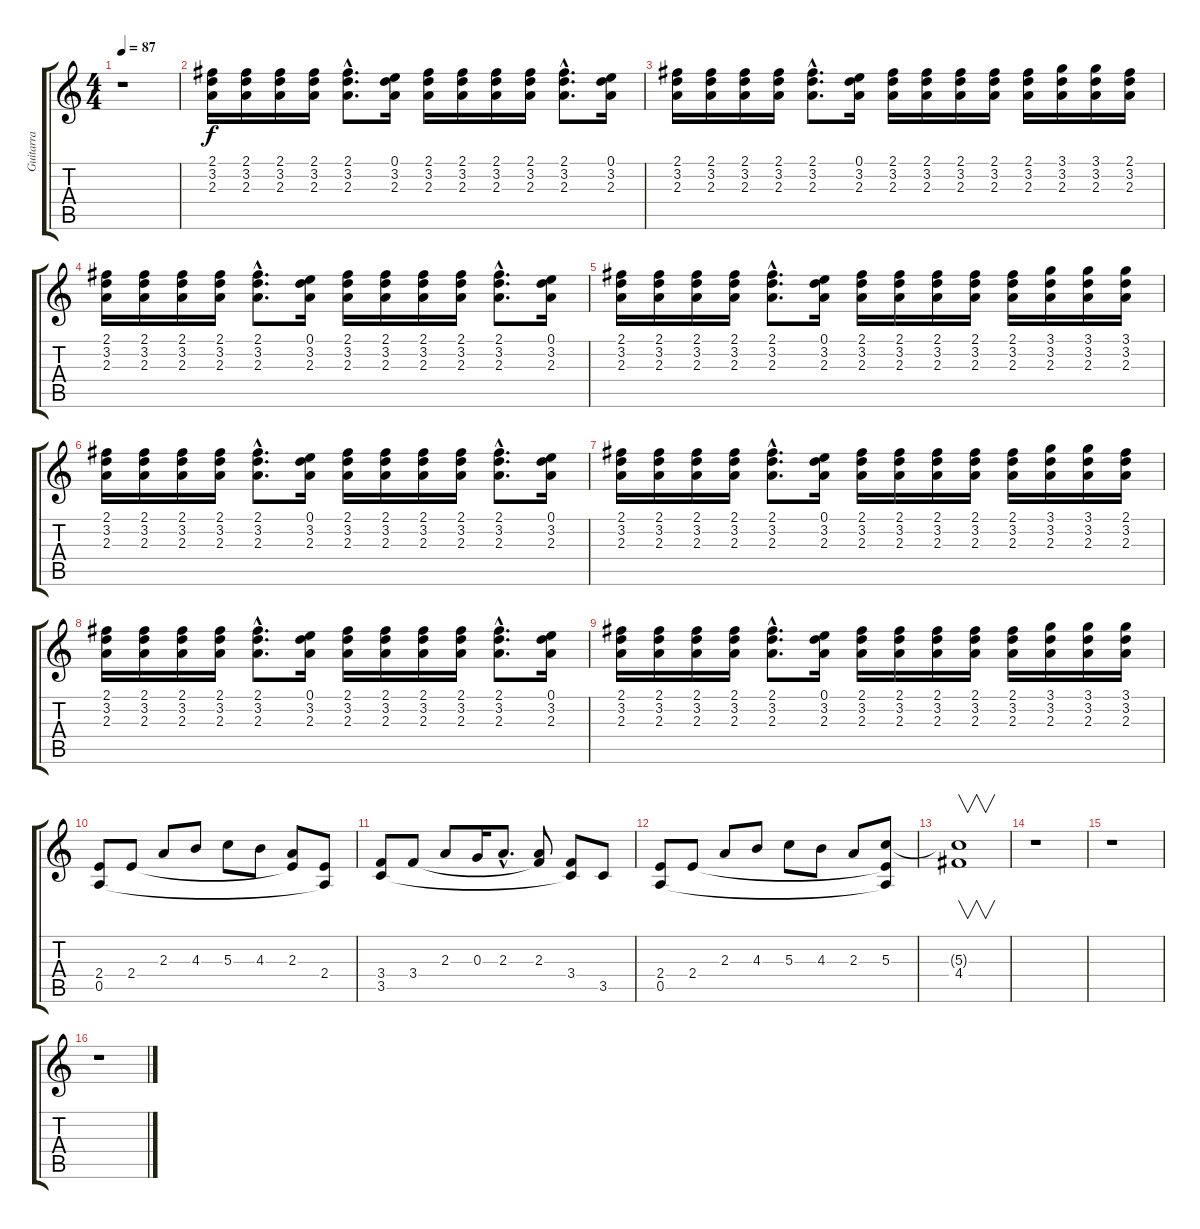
\track ("Guitarra" "Guitarra") {instrument distortionguitar}
\staff {score tabs}
\tuning (E4 B3 G3 D3 A2 E2) {hide}
\ts (4 4)
\tempo 87
\clef g2
\ks c
r.1{dy f} |
(2.1 3.2 2.3).16 (2.1 3.2 2.3).16 (2.1 3.2 2.3).16 (2.1 3.2 2.3).16 (2.1{hac} 3.2{hac} 2.3{hac}).8{d} (0.1 3.2 2.3).16 (2.1 3.2 2.3).16 (2.1 3.2 2.3).16 (2.1 3.2 2.3).16 (2.1 3.2 2.3).16 (2.1{hac} 3.2{hac} 2.3{hac}).8{d} (0.1 3.2 2.3).16 |
(2.1 3.2 2.3).16 (2.1 3.2 2.3).16 (2.1 3.2 2.3).16 (2.1 3.2 2.3).16 (2.1{hac} 3.2{hac} 2.3{hac}).8{d} (0.1 3.2 2.3).16 (2.1 3.2 2.3).16 (2.1 3.2 2.3).16 (2.1 3.2 2.3).16 (2.1 3.2 2.3).16 (2.1 3.2 2.3).16 (3.1 3.2 2.3).16 (3.1 3.2 2.3).16 (2.1 3.2 2.3).16 |
(2.1 3.2 2.3).16 (2.1 3.2 2.3).16 (2.1 3.2 2.3).16 (2.1 3.2 2.3).16 (2.1{hac} 3.2{hac} 2.3{hac}).8{d} (0.1 3.2 2.3).16 (2.1 3.2 2.3).16 (2.1 3.2 2.3).16 (2.1 3.2 2.3).16 (2.1 3.2 2.3).16 (2.1{hac} 3.2{hac} 2.3{hac}).8{d} (0.1 3.2 2.3).16 |
(2.1 3.2 2.3).16 (2.1 3.2 2.3).16 (2.1 3.2 2.3).16 (2.1 3.2 2.3).16 (2.1{hac} 3.2{hac} 2.3{hac}).8{d} (0.1 3.2 2.3).16 (2.1 3.2 2.3).16 (2.1 3.2 2.3).16 (2.1 3.2 2.3).16 (2.1 3.2 2.3).16 (2.1 3.2 2.3).16 (3.1 3.2 2.3).16 (3.1 3.2 2.3).16 (3.1 3.2 2.3).16 |
(2.1 3.2 2.3).16 (2.1 3.2 2.3).16 (2.1 3.2 2.3).16 (2.1 3.2 2.3).16 (2.1{hac} 3.2{hac} 2.3{hac}).8{d} (0.1 3.2 2.3).16 (2.1 3.2 2.3).16 (2.1 3.2 2.3).16 (2.1 3.2 2.3).16 (2.1 3.2 2.3).16 (2.1{hac} 3.2{hac} 2.3{hac}).8{d} (0.1 3.2 2.3).16 |
(2.1 3.2 2.3).16 (2.1 3.2 2.3).16 (2.1 3.2 2.3).16 (2.1 3.2 2.3).16 (2.1{hac} 3.2{hac} 2.3{hac}).8{d} (0.1 3.2 2.3).16 (2.1 3.2 2.3).16 (2.1 3.2 2.3).16 (2.1 3.2 2.3).16 (2.1 3.2 2.3).16 (2.1 3.2 2.3).16 (3.1 3.2 2.3).16 (3.1 3.2 2.3).16 (2.1 3.2 2.3).16 |
(2.1 3.2 2.3).16 (2.1 3.2 2.3).16 (2.1 3.2 2.3).16 (2.1 3.2 2.3).16 (2.1{hac} 3.2{hac} 2.3{hac}).8{d} (0.1 3.2 2.3).16 (2.1 3.2 2.3).16 (2.1 3.2 2.3).16 (2.1 3.2 2.3).16 (2.1 3.2 2.3).16 (2.1{hac} 3.2{hac} 2.3{hac}).8{d} (0.1 3.2 2.3).16 |
(2.1 3.2 2.3).16 (2.1 3.2 2.3).16 (2.1 3.2 2.3).16 (2.1 3.2 2.3).16 (2.1{hac} 3.2{hac} 2.3{hac}).8{d} (0.1 3.2 2.3).16 (2.1 3.2 2.3).16 (2.1 3.2 2.3).16 (2.1 3.2 2.3).16 (2.1 3.2 2.3).16 (2.1 3.2 2.3).16 (3.1 3.2 2.3).16 (3.1 3.2 2.3).16 (3.1 3.2 2.3).16 |
(2.4 0.5).8{volume 13} 2.4.8 2.3.8 4.3.8 5.3.8 4.3.8 (2.3 2.4{t}).8 (2.4 0.5{t}).8 |
(3.4 3.5).8 3.4.8 2.3.8 0.3.16 2.3{hac}.8{d} (2.3 3.4{t}).8 (3.4 3.5{t}).8 3.5.8 |
(2.4 0.5).8 2.4.8 2.3.8 4.3.8 5.3.8 4.3.8 2.3.8 (5.3 2.4{t} 0.5{t}).8 |
(5.3{t} 4.4).1{v} |
r.1 |
r.1 |
r.1
